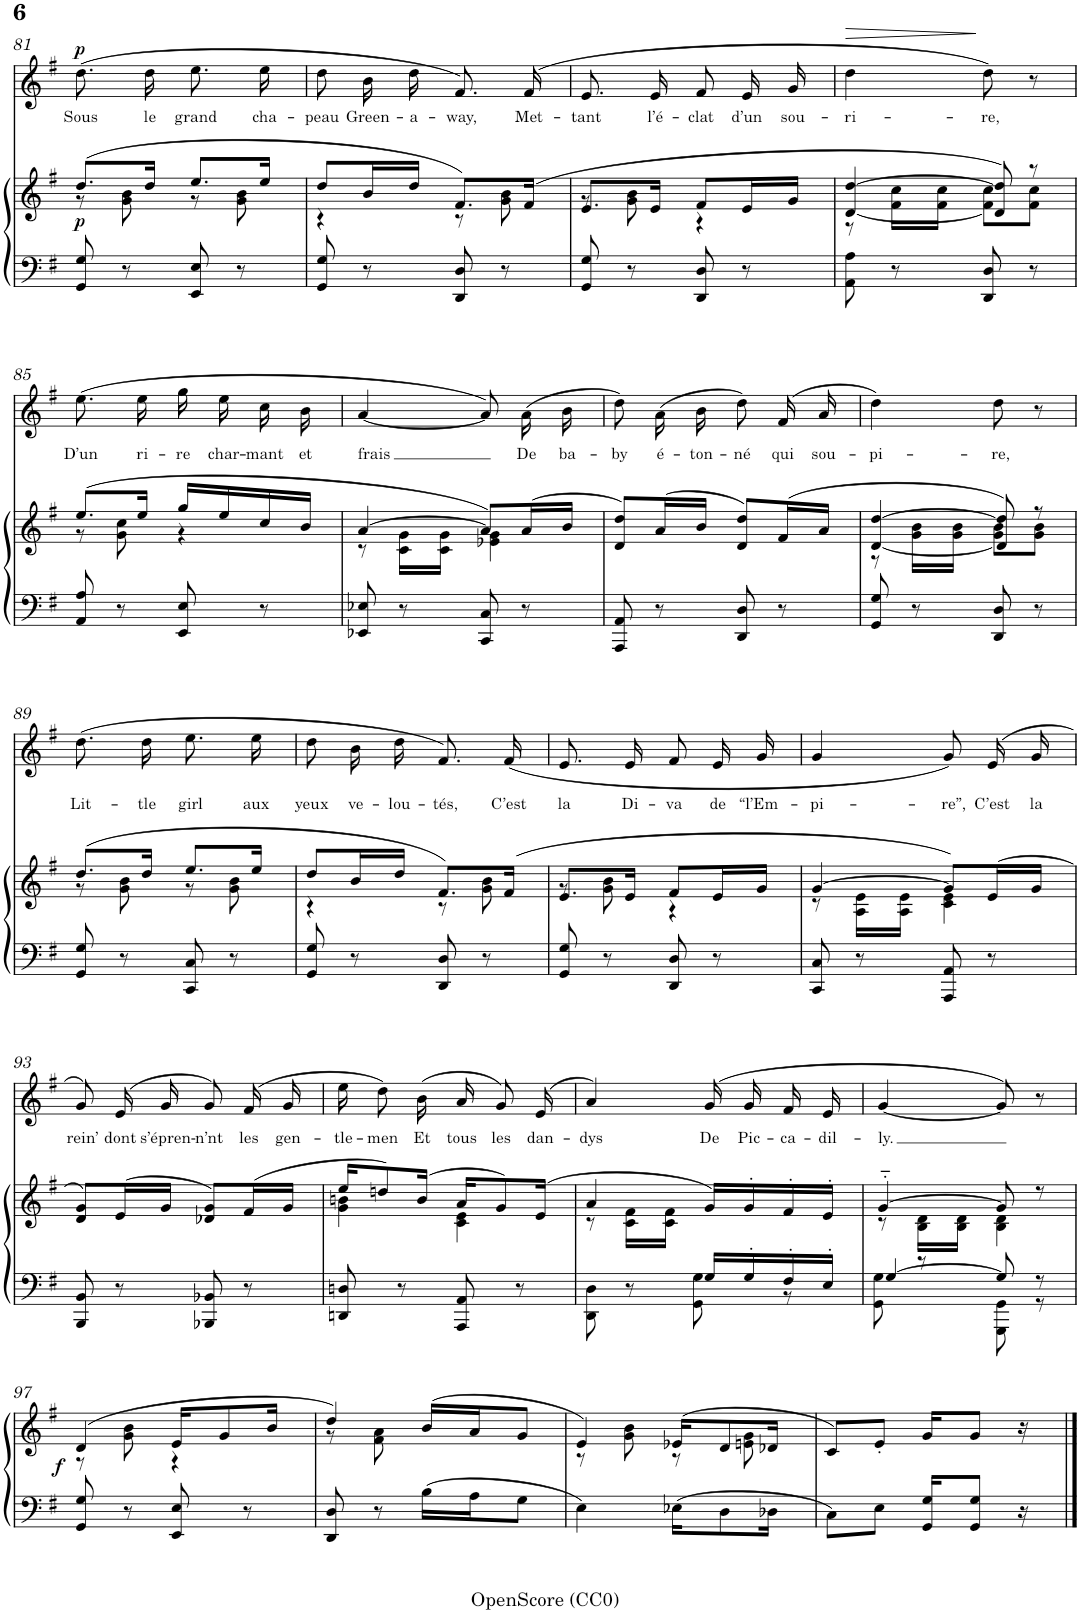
**kern	**kern	**dynam	**kern	**text	**dynam
*part2	*part2	*part2	*part1	*part1	*part1
*staff3	*staff2	*staff2/3	*staff1	*staff1	*staff1
*I"Piano	*	*	*I"Chant Voice	*	*
*I'Pno	*	*	*	*	*
!!LO:PB:g=z
*clefF4	*clefG2	*	*clefG2	*	*
*k[f#]	*k[f#]	*	*k[f#]	*	*
*M2/4	*M2/4	*	*M2/4	*	*
=81	=81	=81	=81	=81	=81
*	*^	*	*	*	*
!	!	!	!LO:DY:b	!	!LO:LY:b	!LO:DY:a
8GG/ 8G/	(8.dd/L	8r	p	(8.dd\L	Sous	p
8r	.	8g\ 8b\	.	.	.	.
!	!	!	!	!	!LO:LY:b	!
.	16dd/Jk	.	.	16dd\Jk	le	.
!	!	!	!	!	!LO:LY:b	!
8EE/ 8E/	8.ee/L	8r	.	8.ee\L	grand	.
8r	.	8g\ 8b\	.	.	.	.
!	!	!	!	!	!LO:LY:b	!
.	16ee/Jk	.	.	16ee\Jk	cha-	.
=82	=82	=82	=82	=82	=82	=82
!	!	!	!	!	!LO:LY:b	!
8GG/ 8G/	8dd/L	4r	.	8dd\L	-peau	.
!	!	!	!	!	!LO:LY:b	!
8r	16b/L	.	.	16b\L	Green-	.
!	!	!	!	!	!LO:LY:b	!
.	16dd/JJ	.	.	16dd\JJ	-a-	.
!	!	!	!	!	!LO:LY:b	!
8DD/ 8D/	8.f#/L)	8r	.	8.f#/L)	-way,	.
8r	.	8g\ 8b\	.	.	.	.
!	!	!	!	!	!LO:LY:b	!
.	(16f#/Jk	.	.	(16f#/Jk	Met-	.
=83	=83	=83	=83	=83	=83	=83
!	!	!	!	!	!LO:LY:b	!
8GG/ 8G/	8.e/L	8r	.	8.e/L	-tant	.
8r	.	8g\ 8b\	.	.	.	.
!	!	!	!	!	!LO:LY:b	!
.	16e/Jk	.	.	16e/Jk	l’é-	.
!	!	!	!	!	!LO:LY:b	!
8DD/ 8D/	8f#/L	4r	.	8f#/L	-clat	.
!	!	!	!	!	!LO:LY:b	!
8r	16e/L	.	.	16e/L	d’un	.
!	!	!	!	!	!LO:LY:b	!
.	16g/JJ	.	.	16g/JJ	sou-	.
=84	=84	=84	=84	=84	=84	=84
!	!	!	!	!	!LO:LY:b	!LO:HP:b
8AA\ 8A\	[<4d/ [4dd/	8r	.	4dd\	-ri-	>
8r	.	16f#\ 16cc\LL	.	.	.	.
.	.	16f#\ 16cc\JJ	.	.	.	.
!	!	!	!	!	!LO:LY:b	!
8DD/ 8D/	8d/] 8dd/])	8f#\ 8cc\L	.	8dd\)	-re,	]
8r	8r	8f#\ 8cc\J	.	8r	.	.
!!LO:LB:g=z
=85	=85	=85	=85	=85	=85	=85
!	!	!	!	!	!LO:LY:b	!
8AA/ 8A/	(8.ee/L	8r	.	(8.ee\L	D’un	.
8r	.	8g\ 8cc\	.	.	.	.
!	!	!	!	!	!LO:LY:b	!
.	16ee/Jk	.	.	16ee\Jk	ri-	.
!	!	!	!	!	!LO:LY:b	!
8EE/ 8E/	16gg/LL	4r	.	16gg\LL	-re	.
!	!	!	!	!	!LO:LY:b	!
.	16ee/	.	.	16ee\J	char-	.
!	!	!	!	!	!LO:LY:b	!
8r	16cc/	.	.	16cc\L	-mant	.
!	!	!	!	!	!LO:LY:b	!
.	16b/JJ	.	.	16b\JJ	et	.
=86	=86	=86	=86	=86	=86	=86
!	!	!	!	!	!LO:LY:b	!
8EE-X/ 8E-X/	[4a/	8r	.	[4a/	frais	.
8r	.	16c\ 16g\LL	.	.	.	.
.	.	16c\ 16g\JJ	.	.	.	.
8CC/ 8C/	8a/L])	4e-X\ 4g\	.	8a/L])	.	.
!	!	!	!	!	!LO:LY:b	!
8r	(16a/L	.	.	(16a/L	De	.
!	!	!	!	!	!LO:LY:b	!
.	16b/JJ	.	.	16b/JJ	ba-	.
*	*v	*v	*	*	*	*
=87	=87	=87	=87	=87	=87
!	!	!	!	!LO:LY:b	!
8AAA/ 8AA/	8d/ 8dd/L)	.	8dd\L)	-by	.
!	!	!	!	!LO:LY:b	!
8r	(>16a/L	.	(16a\L	é-	.
!	!	!	!	!LO:LY:b	!
.	16b/JJ	.	16b\JJ	-ton-	.
!	!	!	!	!LO:LY:b	!
8DD/ 8D/	8d/ 8dd/L)	.	8dd\L)	-né	.
!	!	!	!	!LO:LY:b	!
8r	(>16f#/L	.	(>16f#\L	qui	.
!	!	!	!	!LO:LY:b	!
.	16a/JJ	.	16a\JJ	sou-	.
=88	=88	=88	=88	=88	=88
*	*^	*	*	*	*
!	!	!	!	!	!LO:LY:b	!
8GG/ 8G/	[<4d/ [4dd/	8r	.	4dd\)	-pi-	.
8r	.	16g\ 16b\LL	.	.	.	.
.	.	16g\ 16b\JJ	.	.	.	.
!	!	!	!	!	!LO:LY:b	!
8DD/ 8D/	8d/] 8dd/])	8g\ 8b\L	.	8dd\	-re,	.
8r	8r	8g\ 8b\J	.	8r	.	.
!!LO:LB:g=z
=89	=89	=89	=89	=89	=89	=89
!	!	!	!	!	!LO:LY:b	!
8GG/ 8G/	(8.dd/L	8r	.	(8.dd\L	Lit-	.
8r	.	8g\ 8b\	.	.	.	.
!	!	!	!	!	!LO:LY:b	!
.	16dd/Jk	.	.	16dd\Jk	-tle	.
!	!	!	!	!	!LO:LY:b	!
8CC/ 8C/	8.ee/L	8r	.	8.ee\L	girl	.
8r	.	8g\ 8b\	.	.	.	.
!	!	!	!	!	!LO:LY:b	!
.	16ee/Jk	.	.	16ee\Jk	aux	.
=90	=90	=90	=90	=90	=90	=90
!	!	!	!	!	!LO:LY:b	!
8GG/ 8G/	8dd/L	4r	.	8dd\L	yeux	.
!	!	!	!	!	!LO:LY:b	!
8r	16b/L	.	.	16b\L	ve-	.
!	!	!	!	!	!LO:LY:b	!
.	16dd/JJ	.	.	16dd\JJ	-lou-	.
!	!	!	!	!	!LO:LY:b	!
8DD/ 8D/	8.f#/L)	8r	.	8.f#/L)	-tés,	.
8r	.	8g\ 8b\	.	.	.	.
!	!	!	!	!	!LO:LY:b	!
.	(16f#/Jk	.	.	(16f#/Jk	C’est	.
=91	=91	=91	=91	=91	=91	=91
!	!	!	!	!	!LO:LY:b	!
8GG/ 8G/	8.e/L	8r	.	8.e/L	la	.
8r	.	8g\ 8b\	.	.	.	.
!	!	!	!	!	!LO:LY:b	!
.	16e/Jk	.	.	16e/Jk	Di-	.
!	!	!	!	!	!LO:LY:b	!
8DD/ 8D/	8f#/L	4r	.	8f#/L	-va	.
!	!	!	!	!	!LO:LY:b	!
8r	16e/L	.	.	16e/L	de	.
!	!	!	!	!	!LO:LY:b	!
.	16g/JJ	.	.	16g/JJ	“l’Em-	.
=92	=92	=92	=92	=92	=92	=92
!	!	!	!	!	!LO:LY:b	!
8CC/ 8C/	[4g/	8r	.	4g/	-pi-	.
8r	.	16A\ 16e\LL	.	.	.	.
.	.	16A\ 16e\JJ	.	.	.	.
!	!	!	!	!	!LO:LY:b	!
8AAA/ 8AA/	8g/L])	4c\ 4e\	.	8g/L)	-re”,	.
!	!	!	!	!	!LO:LY:b	!
8r	(16e/L	.	.	(>16e/L	C’est	.
!	!	!	!	!	!LO:LY:b	!
.	16g/JJ	.	.	16g/JJ	la	.
*	*v	*v	*	*	*	*
!!LO:LB:g=z
=93	=93	=93	=93	=93	=93
!	!	!	!	!LO:LY:b	!
8BBB/ 8BB/	8d/ 8g/L)	.	8g/L)	rein’	.
!	!	!	!	!LO:LY:b	!
8r	(>16e/L	.	(>16e/L	dont	.
!	!	!	!	!LO:LY:b	!
.	16g/JJ	.	16g/JJ	s’épren-	.
!	!	!	!	!LO:LY:b	!
8BBB-X/ 8BB-X/	8d-X/ 8g/L)	.	8g/L)	-n’nt	.
!	!	!	!	!LO:LY:b	!
8r	(>16f#/L	.	(>16f#/L	les	.
!	!	!	!	!LO:LY:b	!
.	16g/JJ	.	16g/JJ	gen-	.
=94	=94	=94	=94	=94	=94
*	*^	*	*	*	*
!	!	!	!	!	!LO:LY:b	!
8DDn/ 8Dn/	16ee/KL	4g\ 4bn\	.	16ee\KL	-tle-	.
!	!	!	!	!	!LO:LY:b	!
.	8ddn/)	.	.	8dd\)	-men	.
8r	.	.	.	.	.	.
!	!	!	!	!	!LO:LY:b	!
.	(16b/Jk	.	.	(16b\Jk	Et	.
!	!	!	!	!	!LO:LY:b	!
8AAA/ 8AA/	16a/KL	4c\ 4e\	.	16a/KL	tous	.
!	!	!	!	!	!LO:LY:b	!
.	8g/)	.	.	8g/)	les	.
8r	.	.	.	.	.	.
!	!	!	!	!	!LO:LY:b	!
.	(>16e/Jk	.	.	(>16e/Jk	dan-	.
=95	=95	=95	=95	=95	=95	=95
*^	*	*	*	*	*	*
!	!	!	!	!	!	!LO:LY:b	!
8DD\ 8D\	4ryy	4a/	8r	.	4a/)	-dys	.
8r	.	.	16c\ 16f#\LL	.	.	.	.
.	.	.	16c\ 16f#\JJ	.	.	.	.
!	!	!	!	!	!	!LO:LY:b	!
16G/LL	8GG\ 8G\	16g/LL)	4ryy	.	(>16g/LL	De	.
!	!	!	!	!	!	!LO:LY:b	!
16G'/	.	16g'>/	.	.	16g/J	Pic-	.
!	!	!	!	!	!	!LO:LY:b	!
16F#'/	8r	16f#'>/	.	.	16f#/L	-ca-	.
!	!	!	!	!	!	!LO:LY:b	!
16E'/JJ	.	16e'>/JJ	.	.	16e/JJ	-dil-	.
=96	=96	=96	=96	=96	=96	=96	=96
!	!	!	!	!	!	!LO:LY:b	!
8GG\ 8G\	[4G/	[4g'~/	8r	.	[4g/	-ly.	.
8r	.	.	16B\ 16d\LL	.	.	.	.
.	.	.	16B\ 16d\JJ	.	.	.	.
8GGG\ 8GG\	8G/]	8g/]	4B\ 4d\	.	8g/])	.	.
8r	8r	8r	.	.	8r	.	.
!!LO:LB:g=z
=97	=97	=97	=97	=97	=97	=97	=97
!	!	!	!	!LO:DY:b	!	!	!
*v	*v	*	*	*	*	*	*
8GG/ 8G/	(4d/	8r	f	2r	.	.
8r	.	8g\ 8b\	.	.	.	.
8EE/ 8E/	16e/KL	4r	.	.	.	.
.	8g/	.	.	.	.	.
8r	.	.	.	.	.	.
.	16b/Jk	.	.	.	.	.
=98	=98	=98	=98	=98	=98	=98
8DD/ 8D/	4dd/)	8r	.	2r	.	.
8r	.	8f#\ 8a\	.	.	.	.
16B\LL	(>16b/LL	4ryy	.	.	.	.
16A\J	16a/J	.	.	.	.	.
8G\J	8g/J	.	.	.	.	.
=99	=99	=99	=99	=99	=99	=99
4E\	4e/)	8r	.	2r	.	.
.	.	8g\ 8b\	.	.	.	.
16E-X\KL	(16e-X/KL	8r	.	.	.	.
8D\	8d/	.	.	.	.	.
.	.	8en\ 8g\	.	.	.	.
16D-X\Jk	16d-X/Jk	.	.	.	.	.
*	*v	*v	*	*	*	*
=100	=100	=100	=100	=100	=100
8C\L	8c/L)	.	2r	.	.
8E\J	8e'/J	.	.	.	.
16GG/ 16G/KL	16g/KL	.	.	.	.
8GG/ 8G/J	8g/J	.	.	.	.
16r	16r	.	.	.	.
==	==	==	==	==	==
*-	*-	*-	*-	*-	*-
